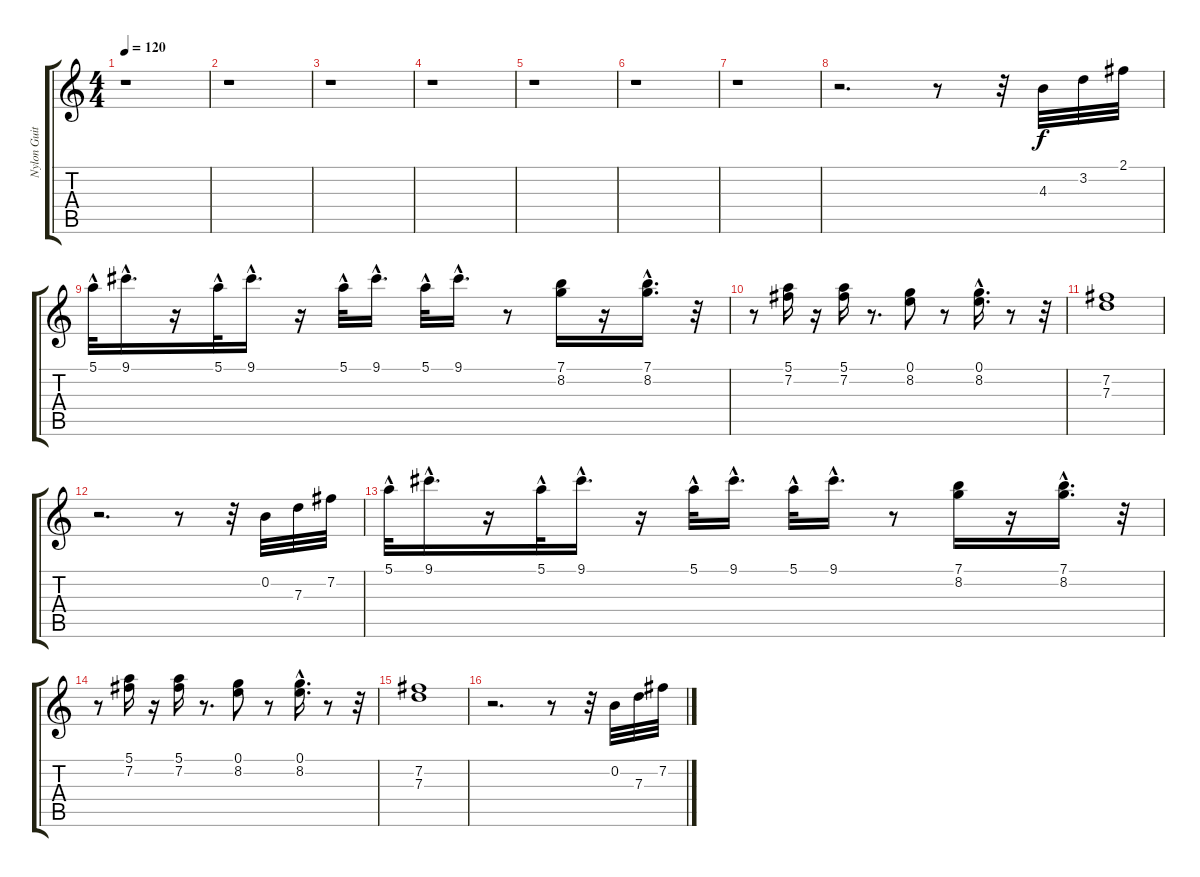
\track ("Nylon Guitar" "Nylon Guit") {instrument acousticguitarnylon}
\staff {score tabs}
\tuning (E4 B3 G3 D3 A2 E2) {hide}
\ts (4 4)
\tempo 120
\clef g2
\ks c
r.1{dy f instrument acousticguitarnylon} |
r.1 |
r.1 |
r.1 |
r.1 |
r.1 |
r.1 |
r.2{d} r.8 r.32 4.3.32 3.2.32 2.1.32 |
5.1{hac}.32 9.1{hac}.16{d} r.16 5.1{hac}.32 9.1{hac}.16{d} r.16 5.1{hac}.32 9.1{hac}.16{d} 5.1{hac}.32 9.1{hac}.16{d} r.8 (7.1 8.2).16 r.16 (7.1{hac} 8.2{hac}).16{d} r.32 |
r.8 (5.1 7.2).16 r.16 (5.1 7.2).16 r.8{d} (0.1 8.2).8 r.8 (0.1{hac} 8.2{hac}).16{d} r.8 r.32 |
(7.2 7.3).1 |
r.2{d} r.8 r.32 0.2.32 7.3.32 7.2.32 |
5.1{hac}.32 9.1{hac}.16{d} r.16 5.1{hac}.32 9.1{hac}.16{d} r.16 5.1{hac}.32 9.1{hac}.16{d} 5.1{hac}.32 9.1{hac}.16{d} r.8 (7.1 8.2).16 r.16 (7.1{hac} 8.2{hac}).16{d} r.32 |
r.8 (5.1 7.2).16 r.16 (5.1 7.2).16 r.8{d} (0.1 8.2).8 r.8 (0.1{hac} 8.2{hac}).16{d} r.8 r.32 |
(7.2 7.3).1 |
r.2{d} r.8 r.32 0.2.32 7.3.32 7.2.32
